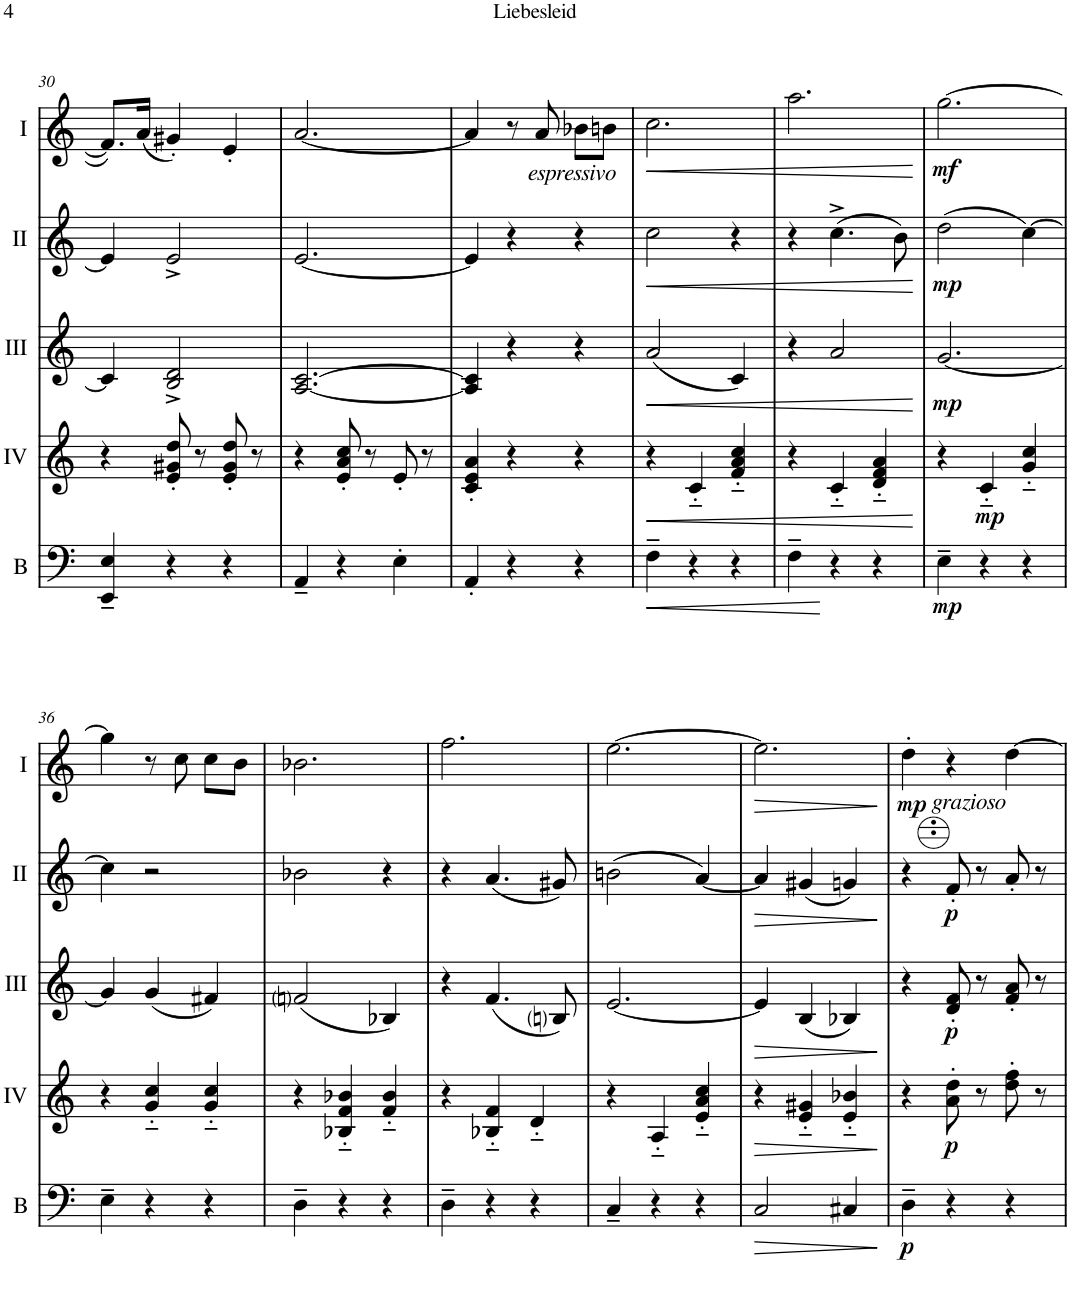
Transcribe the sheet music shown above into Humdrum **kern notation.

**kern	**dynam	**kern	**dynam	**kern	**dynam	**kern	**dynam	**kern	**dynam
*part5	*part5	*part4	*part4	*part3	*part3	*part2	*part2	*part1	*part1
*staff5	*staff5	*staff4	*staff4	*staff3	*staff3	*staff2	*staff2	*staff1	*staff1
*I"Bass	*	*I"Acc. 4	*	*I"Acc. 3	*	*I"Acc. 2	*	*I"Acc. 1	*
*I'B	*	*	*	*	*	*	*	*	*
!!LO:PB:g=z
*clefF4	*	*clefG2	*	*clefG2	*	*clefG2	*	*clefG2	*
*Trd7c12	*	*Trd7c12	*	*	*	*	*	*	*
*k[]	*	*k[]	*	*k[]	*	*k[]	*	*k[]	*
*M3/4	*	*M3/4	*	*M3/4	*	*M3/4	*	*M3/4	*
=30	=30	=30	=30	=30	=30	=30	=30	=30	=30
4EE/~ 4E/~	.	4r	.	4c/]	.	4e/]	.	8.f#/L]	.
.	.	.	.	.	.	.	.	(16a/Jk	.
4r	.	8e/' 8g#X/' 8dd/'	.	2B/^ 2d/^	.	2e^/	.	4g#X'/)	.
.	.	8r	.	.	.	.	.	.	.
4r	.	8e/' 8g#/' 8dd/'	.	.	.	.	.	4e'/	.
.	.	8r	.	.	.	.	.	.	.
=31	=31	=31	=31	=31	=31	=31	=31	=31	=31
4AA~/	.	4r	.	[2.A/ [2.c/	.	[2.e/	.	[2.a/	.
4r	.	8e/' 8a/' 8cc/'	.	.	.	.	.	.	.
.	.	8r	.	.	.	.	.	.	.
4E'\	.	8e'/	.	.	.	.	.	.	.
.	.	8r	.	.	.	.	.	.	.
=32	=32	=32	=32	=32	=32	=32	=32	=32	=32
4AA'/	.	4c/' 4e/' 4a/'	.	4A/] 4c/]	.	4e/]	.	4a/]	.
4r	.	4r	.	4r	.	4r	.	8r	.
!	!	!	!	!	!	!	!	!LO:TX:b:i:t=espressivo	!
.	.	.	.	.	.	.	.	8a/	.
4r	.	4r	.	4r	.	4r	.	8b-X\L	.
.	.	.	.	.	.	.	.	8bn\J	.
=33	=33	=33	=33	=33	=33	=33	=33	=33	=33
!	!LO:HP:b	!	!LO:HP:b	!	!LO:HP:b	!	!LO:HP:b	!	!LO:HP:b
4F~\	<	4r	<	(2a/	<	2cc\	<	2.cc\	<
4r	.	4c'~/	.	.	.	.	.	.	.
4r	.	4f/'~ 4a/'~ 4cc/'~	.	4c/)	.	4r	.	.	.
=34	=34	=34	=34	=34	=34	=34	=34	=34	=34
4F~\	.	4r	.	4r	.	4r	.	2.aa\	.
4r	[	4c'~/	.	2a/	.	(4.cc^\	.	.	.
4r	.	4d/'~ 4f/'~ 4a/'~	.	.	.	.	.	.	.
.	.	.	.	.	.	8b\)	.	.	.
.	.	.	[	.	[	.	[	.	[
=35	=35	=35	=35	=35	=35	=35	=35	=35	=35
!	!LO:DY:b	!	!	!	!LO:DY:b	!	!LO:DY:b	!	!LO:DY:b
4E~\	mp	4r	.	[2.g/	mp	(2dd\	mp	[2.gg\	mf
!	!	!	!LO:DY:b	!	!	!	!	!	!
4r	.	4c'~/	mp	.	.	.	.	.	.
4r	.	4g/'~ 4cc/'~	.	.	.	[4cc\)	.	.	.
!!LO:LB:g=z
=36	=36	=36	=36	=36	=36	=36	=36	=36	=36
4E~\	.	4r	.	4g/]	.	4cc\]	.	4gg\]	.
4r	.	4g/'~ 4cc/'~	.	(4g/	.	2r	.	8r	.
.	.	.	.	.	.	.	.	8cc\	.
4r	.	4g/'~ 4cc/'~	.	4f#X/)	.	.	.	8cc\L	.
.	.	.	.	.	.	.	.	8b\J	.
=37	=37	=37	=37	=37	=37	=37	=37	=37	=37
4D~\	.	4r	.	(2fni/	.	2b-X\	.	2.b-X\	.
4r	.	4B-X/'~ 4f/'~ 4b-X/'~	.	.	.	.	.	.	.
4r	.	4f/'~ 4b-/'~	.	4B-X/)	.	4r	.	.	.
=38	=38	=38	=38	=38	=38	=38	=38	=38	=38
4D~\	.	4r	.	4r	.	4r	.	2.ff\	.
4r	.	4B-X/'~ 4f/'~	.	(4.f/	.	(4.a/	.	.	.
4r	.	4d'~/	.	.	.	.	.	.	.
.	.	.	.	8Bni/)	.	8g#X/)	.	.	.
=39	=39	=39	=39	=39	=39	=39	=39	=39	=39
4C~/	.	4r	.	[2.e/	.	(2bn\	.	[2.ee\	.
4r	.	4A'~/	.	.	.	.	.	.	.
4r	.	4e/'~ 4a/'~ 4cc/'~	.	.	.	[4a/)	.	.	.
=40	=40	=40	=40	=40	=40	=40	=40	=40	=40
!	!LO:HP:b	!	!LO:HP:b	!	!LO:HP:b	!	!LO:HP:b	!	!LO:HP:b
2C/	>	4r	>	4e/]	>	4a/]	>	2.ee\]	>
.	.	4e/'~ 4g#X/'~	.	(4B/	.	(4g#X/	.	.	.
4C#X/	.	4e/'~ 4b-X/'~	.	4B-X/)	.	4gn/)	.	.	.
.	]	.	]	.	]	.	]	.	]
=41	=41	=41	=41	=41	=41	=41	=41	=41	=41
!	!	!	!	!	!	!	!	!LO:TX:b:i:t=grazioso	!
!	!LO:DY:b	!	!	!	!	!	!	!	!LO:DY:b
4D~\	p	4r	.	4r	.	4r	.	4dd'\	mp
!	!	!	!LO:DY:b	!	!LO:DY:b	!	!LO:DY:b	!	!
4r	.	8a\' 8dd\'	p	8d/' 8f/'	p	8f'/	p	4r	.
.	.	8r	.	8r	.	8r	.	.	.
4r	.	8dd\' 8ff\'	.	8f/' 8a/'	.	8a'/	.	[4dd\	.
.	.	8r	.	8r	.	8r	.	.	.
=	=	=	=	=	=	=	=	=	=
*-	*-	*-	*-	*-	*-	*-	*-	*-	*-
